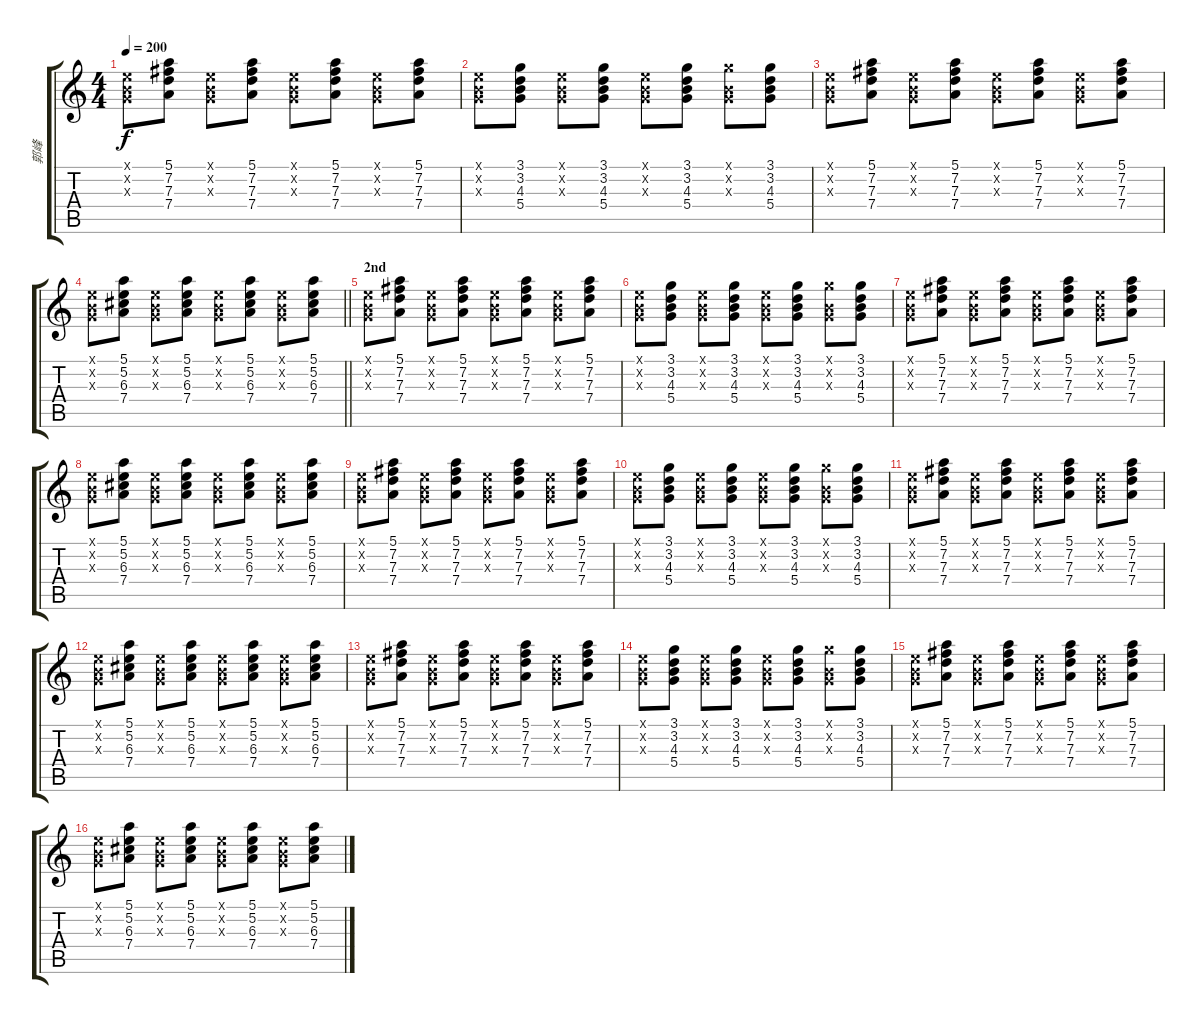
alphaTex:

\track ("郭峰" "郭峰") {instrument electricguitarjazz}
\staff {score tabs}
\tuning (E4 B3 G3 D3 A2 E2) {hide}
\ts (4 4)
\tempo 200
\clef g2
\ks c
(0.1{x} 0.2{x} 0.3{x}).8{dy f} (5.1 7.2 7.3 7.4).8 (0.1{x} 0.2{x} 0.3{x}).8 (5.1 7.2 7.3 7.4).8 (0.1{x} 0.2{x} 0.3{x}).8 (5.1 7.2 7.3 7.4).8 (0.1{x} 0.2{x} 0.3{x}).8 (5.1 7.2 7.3 7.4).8 |
(0.1{x} 0.2{x} 0.3{x}).8 (3.1 3.2 4.3 5.4).8 (0.1{x} 0.2{x} 0.3{x}).8 (3.1 3.2 4.3 5.4).8 (0.1{x} 0.2{x} 0.3{x}).8 (3.1 3.2 4.3 5.4).8 (3.1{x} 0.2{x} 0.3{x}).8 (3.1 3.2 4.3 5.4).8 |
(0.1{x} 0.2{x} 0.3{x}).8 (5.1 7.2 7.3 7.4).8 (0.1{x} 0.2{x} 0.3{x}).8 (5.1 7.2 7.3 7.4).8 (0.1{x} 0.2{x} 0.3{x}).8 (5.1 7.2 7.3 7.4).8 (0.1{x} 0.2{x} 0.3{x}).8 (5.1 7.2 7.3 7.4).8 |
\barLineRight lightlight
(0.1{x} 0.2{x} 0.3{x}).8 (5.1 5.2 6.3 7.4).8 (0.1{x} 0.2{x} 0.3{x}).8 (5.1 5.2 6.3 7.4).8 (0.1{x} 0.2{x} 0.3{x}).8 (5.1 5.2 6.3 7.4).8 (0.1{x} 0.2{x} 0.3{x}).8 (5.1 5.2 6.3 7.4).8 |
\section ("" "2nd")
(0.1{x} 0.2{x} 0.3{x}).8 (5.1 7.2 7.3 7.4).8 (0.1{x} 0.2{x} 0.3{x}).8 (5.1 7.2 7.3 7.4).8 (0.1{x} 0.2{x} 0.3{x}).8 (5.1 7.2 7.3 7.4).8 (0.1{x} 0.2{x} 0.3{x}).8 (5.1 7.2 7.3 7.4).8 |
(0.1{x} 0.2{x} 0.3{x}).8 (3.1 3.2 4.3 5.4).8 (0.1{x} 0.2{x} 0.3{x}).8 (3.1 3.2 4.3 5.4).8 (0.1{x} 0.2{x} 0.3{x}).8 (3.1 3.2 4.3 5.4).8 (3.1{x} 0.2{x} 0.3{x}).8 (3.1 3.2 4.3 5.4).8 |
(0.1{x} 0.2{x} 0.3{x}).8 (5.1 7.2 7.3 7.4).8 (0.1{x} 0.2{x} 0.3{x}).8 (5.1 7.2 7.3 7.4).8 (0.1{x} 0.2{x} 0.3{x}).8 (5.1 7.2 7.3 7.4).8 (0.1{x} 0.2{x} 0.3{x}).8 (5.1 7.2 7.3 7.4).8 |
(0.1{x} 0.2{x} 0.3{x}).8 (5.1 5.2 6.3 7.4).8 (0.1{x} 0.2{x} 0.3{x}).8 (5.1 5.2 6.3 7.4).8 (0.1{x} 0.2{x} 0.3{x}).8 (5.1 5.2 6.3 7.4).8 (0.1{x} 0.2{x} 0.3{x}).8 (5.1 5.2 6.3 7.4).8 |
(0.1{x} 0.2{x} 0.3{x}).8 (5.1 7.2 7.3 7.4).8 (0.1{x} 0.2{x} 0.3{x}).8 (5.1 7.2 7.3 7.4).8 (0.1{x} 0.2{x} 0.3{x}).8 (5.1 7.2 7.3 7.4).8 (0.1{x} 0.2{x} 0.3{x}).8 (5.1 7.2 7.3 7.4).8 |
(0.1{x} 0.2{x} 0.3{x}).8 (3.1 3.2 4.3 5.4).8 (0.1{x} 0.2{x} 0.3{x}).8 (3.1 3.2 4.3 5.4).8 (0.1{x} 0.2{x} 0.3{x}).8 (3.1 3.2 4.3 5.4).8 (3.1{x} 0.2{x} 0.3{x}).8 (3.1 3.2 4.3 5.4).8 |
(0.1{x} 0.2{x} 0.3{x}).8 (5.1 7.2 7.3 7.4).8 (0.1{x} 0.2{x} 0.3{x}).8 (5.1 7.2 7.3 7.4).8 (0.1{x} 0.2{x} 0.3{x}).8 (5.1 7.2 7.3 7.4).8 (0.1{x} 0.2{x} 0.3{x}).8 (5.1 7.2 7.3 7.4).8 |
(0.1{x} 0.2{x} 0.3{x}).8 (5.1 5.2 6.3 7.4).8 (0.1{x} 0.2{x} 0.3{x}).8 (5.1 5.2 6.3 7.4).8 (0.1{x} 0.2{x} 0.3{x}).8 (5.1 5.2 6.3 7.4).8 (0.1{x} 0.2{x} 0.3{x}).8 (5.1 5.2 6.3 7.4).8 |
(0.1{x} 0.2{x} 0.3{x}).8 (5.1 7.2 7.3 7.4).8 (0.1{x} 0.2{x} 0.3{x}).8 (5.1 7.2 7.3 7.4).8 (0.1{x} 0.2{x} 0.3{x}).8 (5.1 7.2 7.3 7.4).8 (0.1{x} 0.2{x} 0.3{x}).8 (5.1 7.2 7.3 7.4).8 |
(0.1{x} 0.2{x} 0.3{x}).8 (3.1 3.2 4.3 5.4).8 (0.1{x} 0.2{x} 0.3{x}).8 (3.1 3.2 4.3 5.4).8 (0.1{x} 0.2{x} 0.3{x}).8 (3.1 3.2 4.3 5.4).8 (3.1{x} 0.2{x} 0.3{x}).8 (3.1 3.2 4.3 5.4).8 |
(0.1{x} 0.2{x} 0.3{x}).8 (5.1 7.2 7.3 7.4).8 (0.1{x} 0.2{x} 0.3{x}).8 (5.1 7.2 7.3 7.4).8 (0.1{x} 0.2{x} 0.3{x}).8 (5.1 7.2 7.3 7.4).8 (0.1{x} 0.2{x} 0.3{x}).8 (5.1 7.2 7.3 7.4).8 |
(0.1{x} 0.2{x} 0.3{x}).8 (5.1 5.2 6.3 7.4).8 (0.1{x} 0.2{x} 0.3{x}).8 (5.1 5.2 6.3 7.4).8 (0.1{x} 0.2{x} 0.3{x}).8 (5.1 5.2 6.3 7.4).8 (0.1{x} 0.2{x} 0.3{x}).8 (5.1 5.2 6.3 7.4).8
